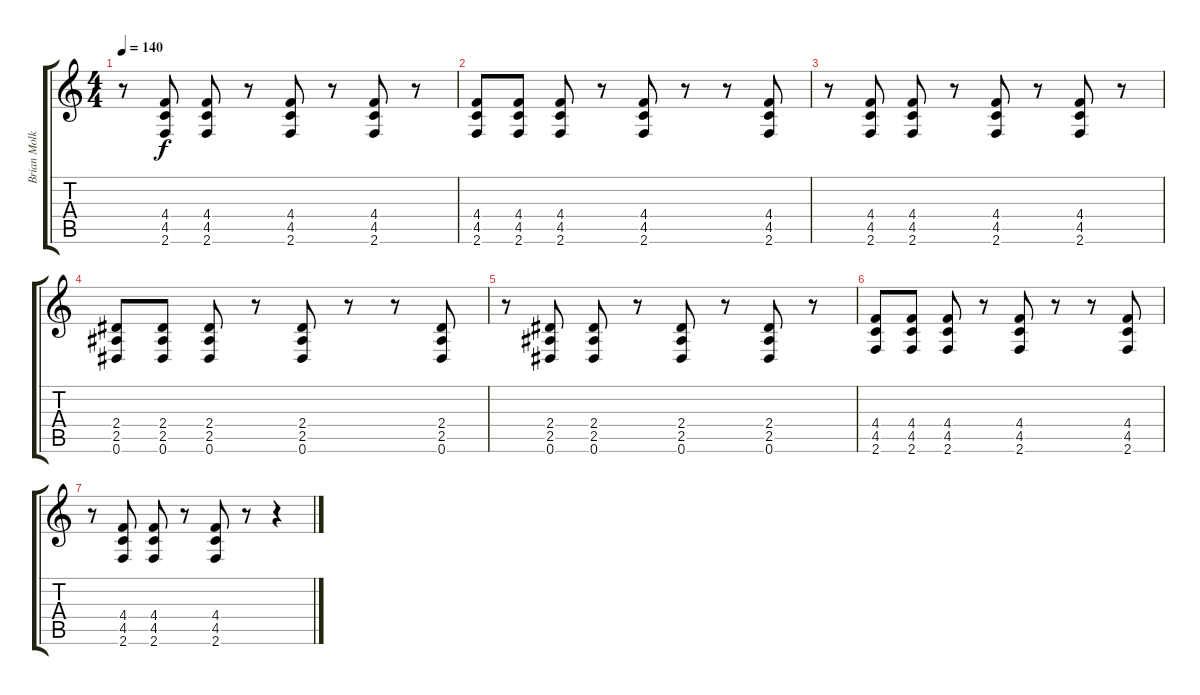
\track ("Brian Molko - Guitar One" "Brian Molk") {instrument overdrivenguitar}
\staff {score tabs}
\tuning (Eb4 Bb3 Gb3 Db3 Ab2 Eb2) {hide}
\ts (4 4)
\tempo 140
\clef g2
\ks c
r.8{dy f} (4.4 4.5 2.6).8 (4.4 4.5 2.6).8 r.8 (4.4 4.5 2.6).8 r.8 (4.4 4.5 2.6).8 r.8 |
(4.4 4.5 2.6).8 (4.4 4.5 2.6).8 (4.4 4.5 2.6).8 r.8 (4.4 4.5 2.6).8 r.8 r.8 (4.4 4.5 2.6).8 |
r.8 (4.4 4.5 2.6).8 (4.4 4.5 2.6).8 r.8 (4.4 4.5 2.6).8 r.8 (4.4 4.5 2.6).8 r.8 |
(2.4 2.5 0.6).8 (2.4 2.5 0.6).8 (2.4 2.5 0.6).8 r.8 (2.4 2.5 0.6).8 r.8 r.8 (2.4 2.5 0.6).8 |
r.8 (2.4 2.5 0.6).8 (2.4 2.5 0.6).8 r.8 (2.4 2.5 0.6).8 r.8 (2.4 2.5 0.6).8 r.8 |
(4.4 4.5 2.6).8 (4.4 4.5 2.6).8 (4.4 4.5 2.6).8 r.8 (4.4 4.5 2.6).8 r.8 r.8 (4.4 4.5 2.6).8 |
r.8 (4.4 4.5 2.6).8 (4.4 4.5 2.6).8 r.8 (4.4 4.5 2.6).8 r.8 r.4
